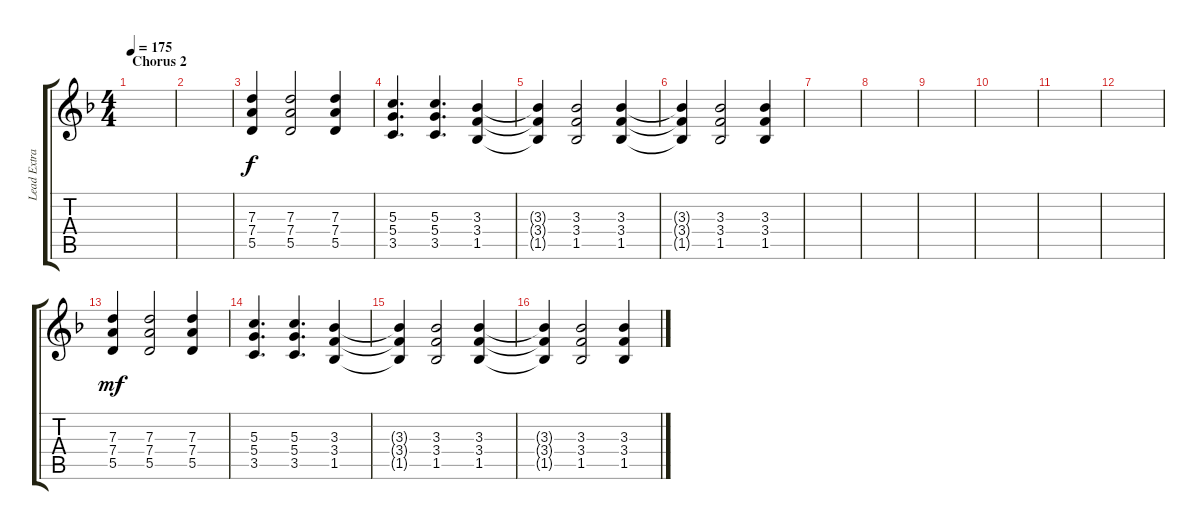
\track ("Lead Extra" "Lead Extra") {instrument distortionguitar}
\staff {score tabs}
\tuning (E4 B3 G3 D3 A2 D2) {hide}
\ts (4 4)
\section ("" "Chorus 2")
\tempo 175
\clef g2
\ks f
|
|
(7.3 7.4 5.5).4{dy f} (7.3 7.4 5.5).2 (7.3 7.4 5.5).4 |
(5.3 5.4 3.5).4{d} (5.3 5.4 3.5).4{d} (3.3 3.4 1.5).4 |
(3.3{t} 3.4{t} 1.5{t}).4 (3.3 3.4 1.5).2 (3.3 3.4 1.5).4 |
(3.3{t} 3.4{t} 1.5{t}).4 (3.3 3.4 1.5).2 (3.3 3.4 1.5).4 |
|
|
|
|
|
|
(7.3 7.4 5.5).4{dy mf} (7.3 7.4 5.5).2 (7.3 7.4 5.5).4 |
(5.3 5.4 3.5).4{d} (5.3 5.4 3.5).4{d} (3.3 3.4 1.5).4 |
(3.3{t} 3.4{t} 1.5{t}).4 (3.3 3.4 1.5).2 (3.3 3.4 1.5).4 |
(3.3{t} 3.4{t} 1.5{t}).4 (3.3 3.4 1.5).2 (3.3 3.4 1.5).4
